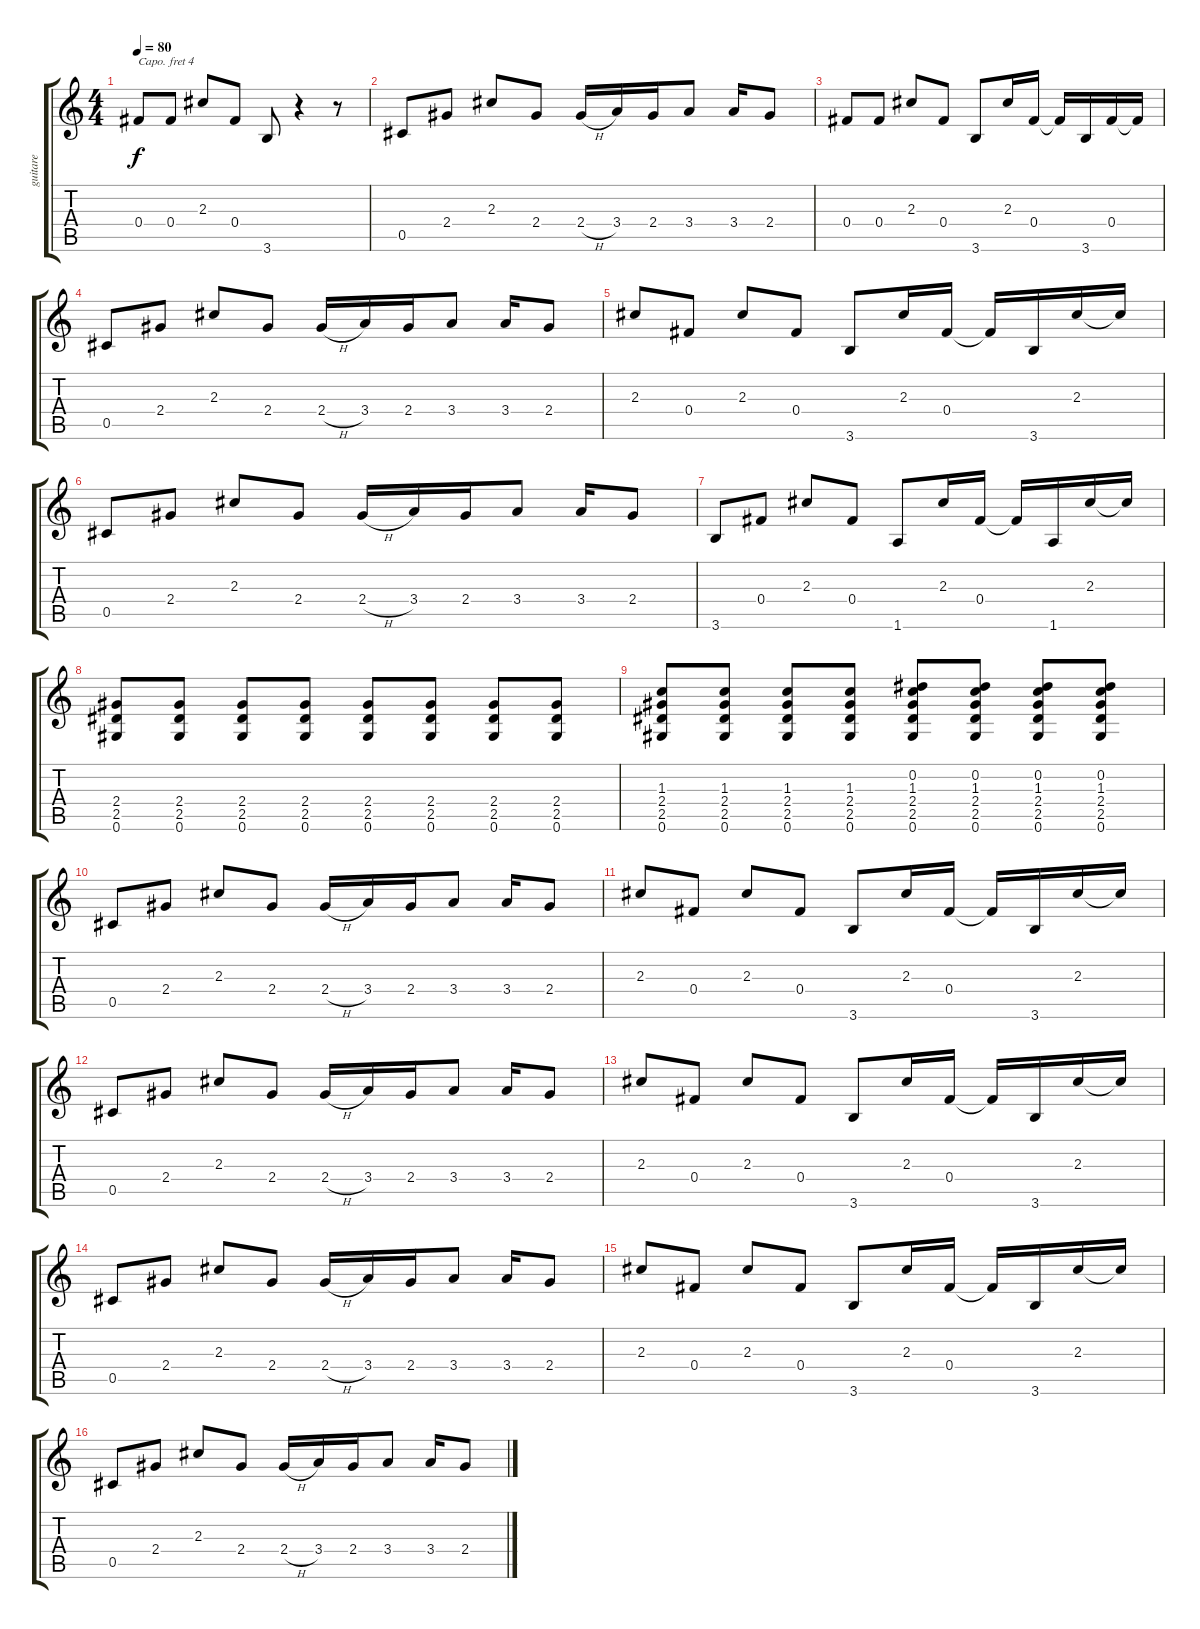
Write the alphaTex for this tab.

\track ("guitare" "guitare") {instrument electricguitarjazz}
\staff {score tabs}
\capo 4
\tuning (E4 B3 G3 D3 A2 E2) {hide}
\ts (4 4)
\tempo 80
\clef g2
\ks c
0.4.8{dy f} 0.4.8 2.3.8 0.4.8 3.6.8 r.4 r.8 |
0.5.8 2.4.8 2.3.8 2.4.8 2.4{h}.16 3.4.16 2.4.16 3.4.8 3.4.16 2.4.8 |
0.4.8 0.4.8 2.3.8 0.4.8 3.6.8 2.3.16 0.4.16 0.4{t}.16 3.6.16 0.4.16 0.4{t}.16 |
0.5.8 2.4.8 2.3.8 2.4.8 2.4{h}.16 3.4.16 2.4.16 3.4.8 3.4.16 2.4.8 |
2.3.8 0.4.8 2.3.8 0.4.8 3.6.8 2.3.16 0.4.16 0.4{t}.16 3.6.16 2.3.16 2.3{t}.16 |
0.5.8 2.4.8 2.3.8 2.4.8 2.4{h}.16 3.4.16 2.4.16 3.4.8 3.4.16 2.4.8 |
3.6.8 0.4.8 2.3.8 0.4.8 1.6.8 2.3.16 0.4.16 0.4{t}.16 1.6.16 2.3.16 2.3{t}.16 |
(2.4 2.5 0.6).8 (2.4 2.5 0.6).8 (2.4 2.5 0.6).8 (2.4 2.5 0.6).8 (2.4 2.5 0.6).8 (2.4 2.5 0.6).8 (2.4 2.5 0.6).8 (2.4 2.5 0.6).8 |
(1.3 2.4 2.5 0.6).8 (1.3 2.4 2.5 0.6).8 (1.3 2.4 2.5 0.6).8 (1.3 2.4 2.5 0.6).8 (0.2 1.3 2.4 2.5 0.6).8 (0.2 1.3 2.4 2.5 0.6).8 (0.2 1.3 2.4 2.5 0.6).8 (0.2 1.3 2.4 2.5 0.6).8 |
0.5.8 2.4.8 2.3.8 2.4.8 2.4{h}.16 3.4.16 2.4.16 3.4.8 3.4.16 2.4.8 |
2.3.8 0.4.8 2.3.8 0.4.8 3.6.8 2.3.16 0.4.16 0.4{t}.16 3.6.16 2.3.16 2.3{t}.16 |
0.5.8 2.4.8 2.3.8 2.4.8 2.4{h}.16 3.4.16 2.4.16 3.4.8 3.4.16 2.4.8 |
2.3.8 0.4.8 2.3.8 0.4.8 3.6.8 2.3.16 0.4.16 0.4{t}.16 3.6.16 2.3.16 2.3{t}.16 |
0.5.8 2.4.8 2.3.8 2.4.8 2.4{h}.16 3.4.16 2.4.16 3.4.8 3.4.16 2.4.8 |
2.3.8 0.4.8 2.3.8 0.4.8 3.6.8 2.3.16 0.4.16 0.4{t}.16 3.6.16 2.3.16 2.3{t}.16 |
0.5.8 2.4.8 2.3.8 2.4.8 2.4{h}.16 3.4.16 2.4.16 3.4.8 3.4.16 2.4.8
